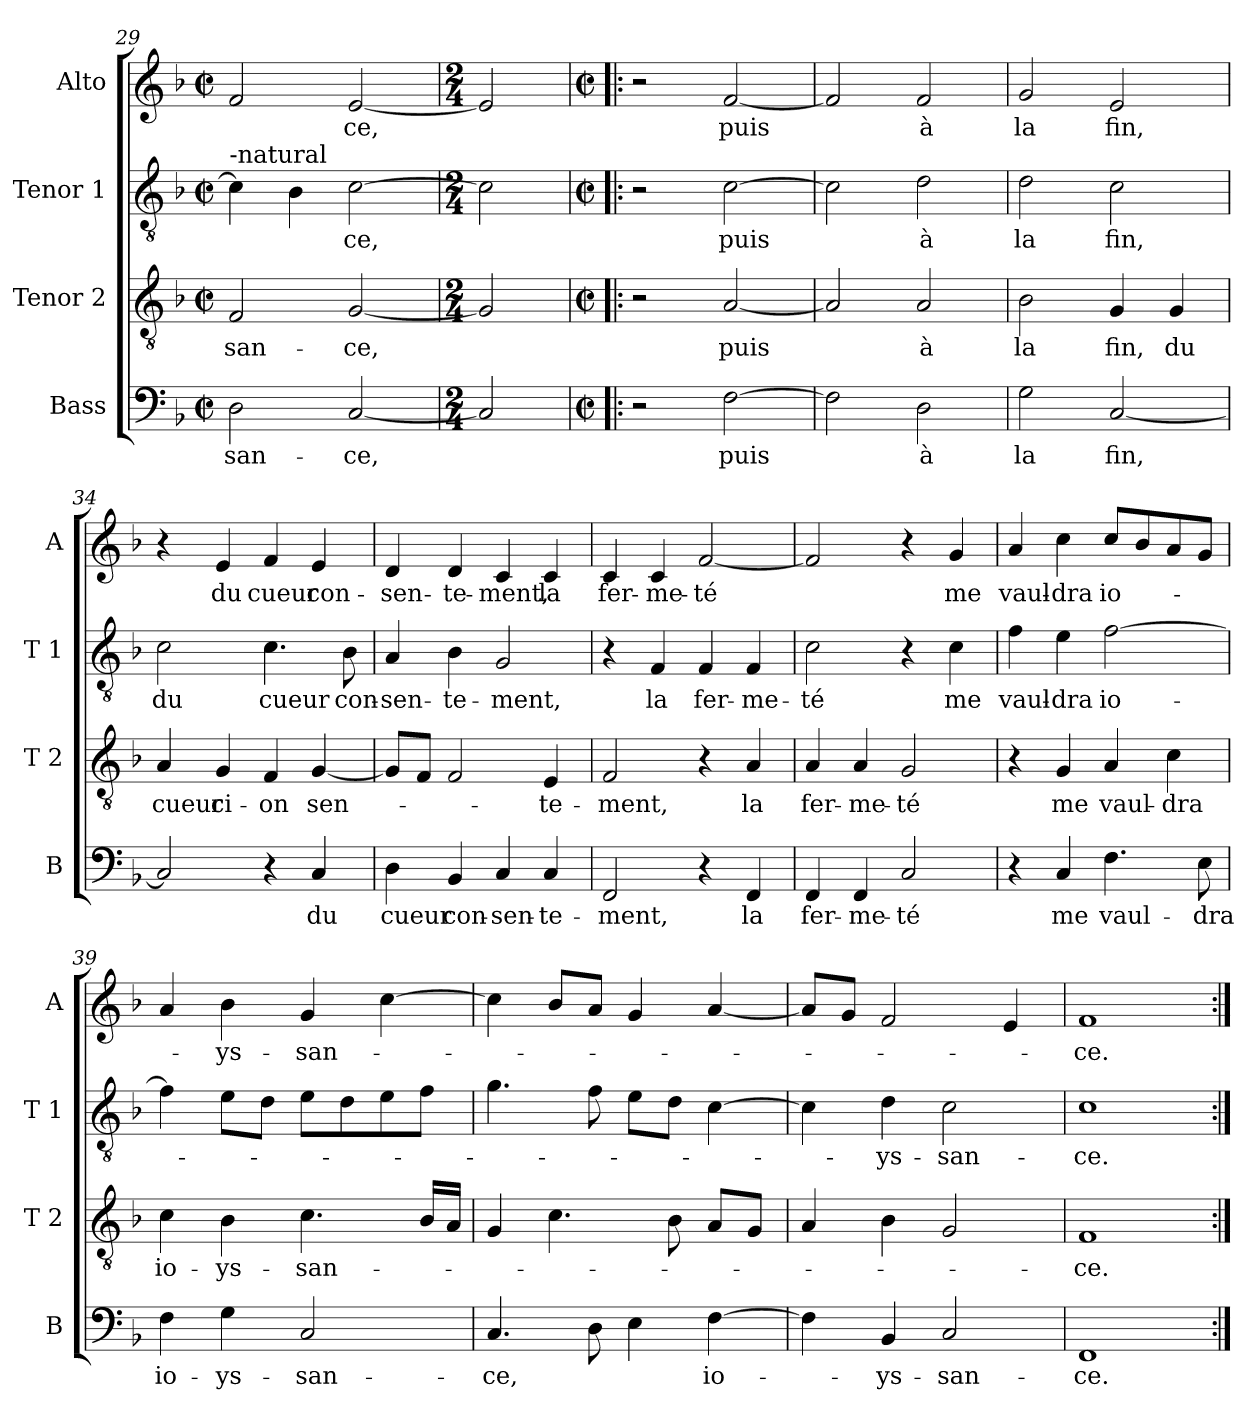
**kern	**text	**kern	**text	**kern	**text	**kern	**text
*part4	*part4	*part3	*part3	*part2	*part2	*part1	*part1
*staff4	*staff4	*staff3	*staff3	*staff2	*staff2	*staff1	*staff1
*I"Bass	*	*I"Tenor 2	*	*I"Tenor 1	*	*I"Alto	*
*I'B	*	*I'T 2	*	*I'T 1	*	*I'A	*
*clefF4	*	*clefGv2	*	*clefGv2	*	*clefG2	*
*k[b-]	*	*k[b-]	*	*k[b-]	*	*k[b-]	*
*F:	*	*F:	*	*F:	*	*F:	*
*M2/2	*	*M2/2	*	*M2/2	*	*M2/2	*
*met(c|)	*	*met(c|)	*	*met(c|)	*	*met(c|)	*
=29	=29	=29	=29	=29	=29	=29	=29
!	!	!	!	!LO:TX:a:t=-natural	!	!	!
!	!LO:LY:b	!	!LO:LY:b	!	!	!	!
2D\	-san-	2F/	-san-	4c\]	.	2f/	.
.	.	.	.	4B-\	.	.	.
!	!LO:LY:b	!	!LO:LY:b	!	!LO:LY:b	!	!LO:LY:b
[2C/	-ce,	[2G/	-ce,	[2c\	-ce,	[2e/	-ce,
=30	=30	=30	=30	=30	=30	=30	=30
*M2/4	*	*M2/4	*	*M2/4	*	*M2/4	*
2C/]	.	2G/]	.	2c\]	.	2e/]	.
=31!|:	=31!|:	=31!|:	=31!|:	=31!|:	=31!|:	=31!|:	=31!|:
*M2/2	*	*M2/2	*	*M2/2	*	*M2/2	*
*met(c|)	*	*met(c|)	*	*met(c|)	*	*met(c|)	*
2r	.	2r	.	2r	.	2r	.
!	!LO:LY:b	!	!LO:LY:b	!	!LO:LY:b	!	!LO:LY:b
[2F\	puis	[2A/	puis	[2c\	puis	[2f/	puis
=32	=32	=32	=32	=32	=32	=32	=32
2F\]	.	2A/]	.	2c\]	.	2f/]	.
!	!LO:LY:b	!	!LO:LY:b	!	!LO:LY:b	!	!LO:LY:b
2D\	à	2A/	à	2d\	à	2f/	à
!!LO:LB:g=z
=33	=33	=33	=33	=33	=33	=33	=33
!	!LO:LY:b	!	!LO:LY:b	!	!LO:LY:b	!	!LO:LY:b
2G\	la	2B-\	la	2d\	la	2g/	la
!	!LO:LY:b	!	!LO:LY:b	!	!LO:LY:b	!	!LO:LY:b
[2C/	fin,	4G/	fin,	2c\	fin,	2e/	fin,
!	!	!	!LO:LY:b	!	!	!	!
.	.	4G/	du	.	.	.	.
=34	=34	=34	=34	=34	=34	=34	=34
!	!	!	!LO:LY:b	!	!LO:LY:b	!	!
2C/]	.	4A/	cueur	2c\	du	4r	.
!	!	!	!LO:LY:b	!	!	!	!LO:LY:b
.	.	4G/	ci-	.	.	4e/	du
!	!	!	!LO:LY:b	!	!LO:LY:b	!	!LO:LY:b
4r	.	4F/	-on	4.c\	cueur	4f/	cueur
!	!LO:LY:b	!	!LO:LY:b	!	!	!	!LO:LY:b
4C/	du	[4G/	sen-	.	.	4e/	con-
!	!	!	!	!	!LO:LY:b	!	!
.	.	.	.	8B-\	con-	.	.
=35	=35	=35	=35	=35	=35	=35	=35
!	!LO:LY:b	!	!	!	!LO:LY:b	!	!LO:LY:b
4D\	cueur	8G/L]	.	4A/	-sen-	4d/	-sen-
.	.	8F/J	.	.	.	.	.
!	!LO:LY:b	!	!	!	!LO:LY:b	!	!LO:LY:b
4BB-/	con-	2F/	.	4B-\	-te-	4d/	-te-
!	!LO:LY:b	!	!	!	!LO:LY:b	!	!LO:LY:b
4C/	-sen-	.	.	2G/	-ment,	4c/	-ment,
!	!LO:LY:b	!	!LO:LY:b	!	!	!	!LO:LY:b
4C/	-te-	4E/	-te-	.	.	4c/	la
=36	=36	=36	=36	=36	=36	=36	=36
!	!LO:LY:b	!	!LO:LY:b	!	!	!	!LO:LY:b
2FF/	-ment,	2F/	-ment,	4r	.	4c/	fer-
!	!	!	!	!	!LO:LY:b	!	!LO:LY:b
.	.	.	.	4F/	la	4c/	-me-
!	!	!	!	!	!LO:LY:b	!	!LO:LY:b
4r	.	4r	.	4F/	fer-	[2f/	-té
!	!LO:LY:b	!	!LO:LY:b	!	!LO:LY:b	!	!
4FF/	la	4A/	la	4F/	-me-	.	.
=37	=37	=37	=37	=37	=37	=37	=37
!	!LO:LY:b	!	!LO:LY:b	!	!LO:LY:b	!	!
4FF/	fer-	4A/	fer-	2c\	-té	2f/]	.
!	!LO:LY:b	!	!LO:LY:b	!	!	!	!
4FF/	-me-	4A/	-me-	.	.	.	.
!	!LO:LY:b	!	!LO:LY:b	!	!	!	!
2C/	-té	2G/	-té	4r	.	4r	.
!	!	!	!	!	!LO:LY:b	!	!LO:LY:b
.	.	.	.	4c\	me	4g/	me
!!LO:LB:g=z
=38	=38	=38	=38	=38	=38	=38	=38
!	!	!	!	!	!LO:LY:b	!	!LO:LY:b
4r	.	4r	.	4f\	vaul-	4a/	vaul-
!	!LO:LY:b	!	!LO:LY:b	!	!LO:LY:b	!	!LO:LY:b
4C/	me	4G/	me	4e\	-dra	4cc\	-dra
!	!LO:LY:b	!	!LO:LY:b	!	!LO:LY:b	!	!LO:LY:b
4.F\	vaul-	4A/	vaul-	[2f\	io-	8cc/L	io-
.	.	.	.	.	.	8b-/	.
!	!	!	!LO:LY:b	!	!	!	!
.	.	4c\	-dra	.	.	8a/	.
!	!LO:LY:b	!	!	!	!	!	!
8E\	-dra	.	.	.	.	8g/J	.
=39	=39	=39	=39	=39	=39	=39	=39
!	!LO:LY:b	!	!LO:LY:b	!	!	!	!
4F\	io-	4c\	io-	4f\]	.	4a/	.
!	!LO:LY:b	!	!LO:LY:b	!	!	!	!LO:LY:b
4G\	-ys-	4B-\	-ys-	8e\L	.	4b-\	-ys-
.	.	.	.	8d\J	.	.	.
!	!LO:LY:b	!	!LO:LY:b	!	!	!	!LO:LY:b
2C/	-san-	4.c\	-san-	8e\L	.	4g/	-san-
.	.	.	.	8d\	.	.	.
.	.	.	.	8e\	.	[4cc\	.
.	.	16B-/LL	.	8f\J	.	.	.
.	.	16A/JJ	.	.	.	.	.
=40	=40	=40	=40	=40	=40	=40	=40
!	!LO:LY:b	!	!	!	!	!	!
4.C/	-ce,	4G/	.	4.g\	.	4cc\]	.
.	.	4.c\	.	.	.	8b-/L	.
8D\	.	.	.	8f\	.	8a/J	.
4E\	.	.	.	8e\L	.	4g/	.
.	.	8B-\	.	8d\J	.	.	.
!	!LO:LY:b	!	!	!	!	!	!
[4F\	io-	8A/L	.	[4c\	.	[4a/	.
.	.	8G/J	.	.	.	.	.
=41	=41	=41	=41	=41	=41	=41	=41
4F\]	.	4A/	.	4c\]	.	8a/L]	.
.	.	.	.	.	.	8g/J	.
!	!LO:LY:b	!	!	!	!LO:LY:b	!	!
4BB-/	-ys-	4B-\	.	4d\	-ys-	2f/	.
!	!LO:LY:b	!	!	!	!LO:LY:b	!	!
2C/	-san-	2G/	.	2c\	-san-	.	.
.	.	.	.	.	.	4e/	.
=42	=42	=42	=42	=42	=42	=42	=42
!	!LO:LY:b	!	!LO:LY:b	!	!LO:LY:b	!	!LO:LY:b
1FF	-ce.	1F	-ce.	1c	-ce.	1f	-ce.
=:|!	=:|!	=:|!	=:|!	=:|!	=:|!	=:|!	=:|!
*-	*-	*-	*-	*-	*-	*-	*-
